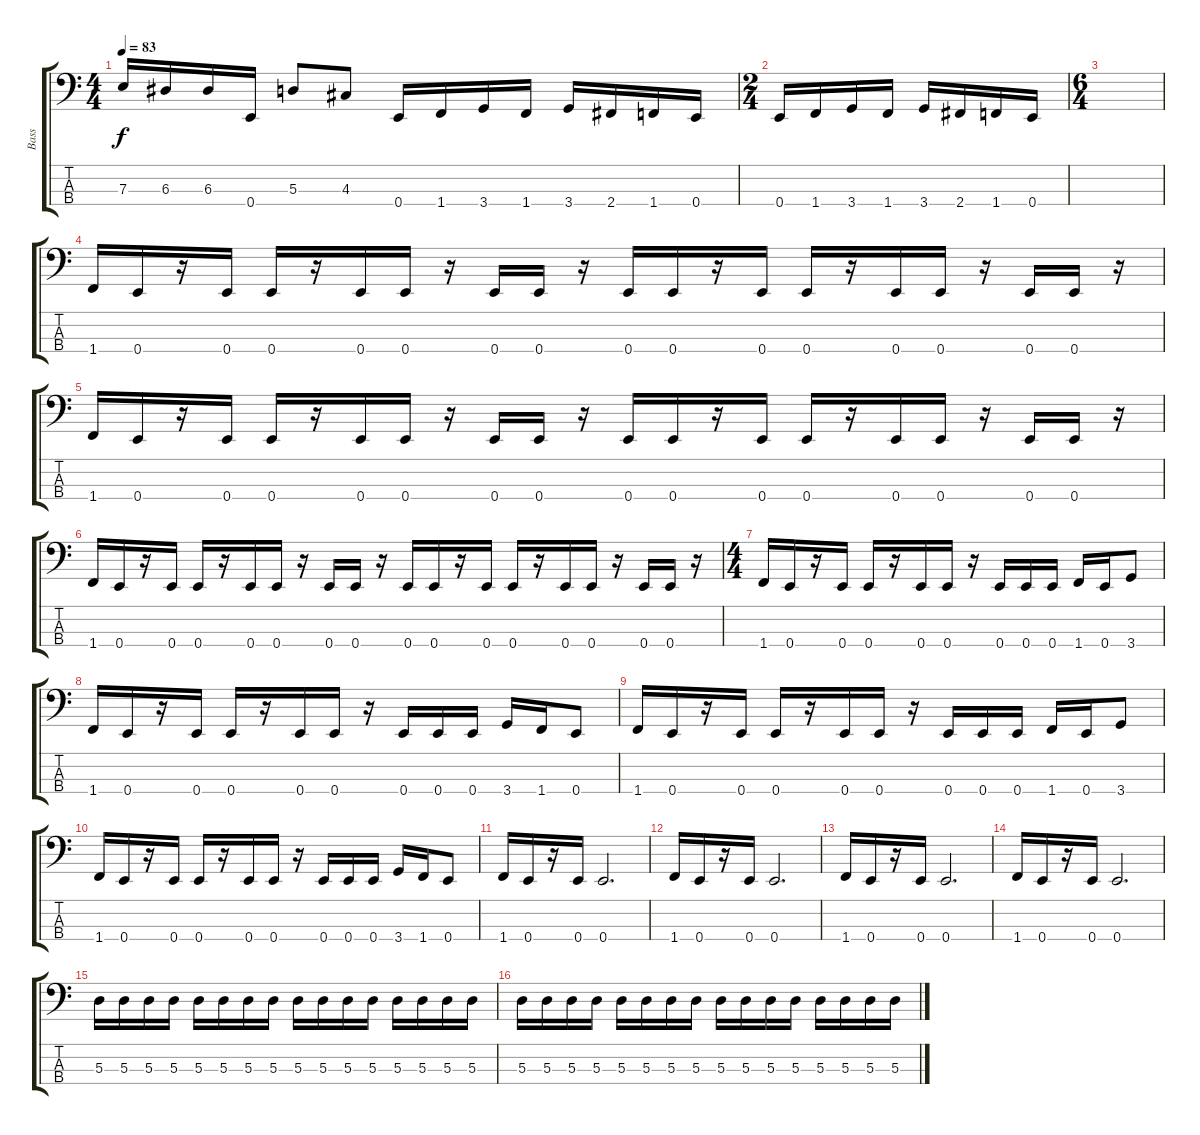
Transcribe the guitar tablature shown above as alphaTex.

\track ("Bass" "Bass") {instrument electricbassfinger}
\staff {score tabs}
\tuning (G2 D2 A1 E1) {hide}
\ts (4 4)
\tempo 83
\clef f4
\ks c
7.3.16{dy f} 6.3.16 6.3.16 0.4.16 5.3.8 4.3.8 0.4.16 1.4.16 3.4.16 1.4.16 3.4.16 2.4.16 1.4.16 0.4.16 |
\ts (2 4)
0.4.16 1.4.16 3.4.16 1.4.16 3.4.16 2.4.16 1.4.16 0.4.16 |
\ts (6 4)
|
1.4.16 0.4.16 r.16 0.4.16 0.4.16 r.16 0.4.16 0.4.16 r.16 0.4.16 0.4.16 r.16 0.4.16 0.4.16 r.16 0.4.16 0.4.16 r.16 0.4.16 0.4.16 r.16 0.4.16 0.4.16 r.16 |
1.4.16 0.4.16 r.16 0.4.16 0.4.16 r.16 0.4.16 0.4.16 r.16 0.4.16 0.4.16 r.16 0.4.16 0.4.16 r.16 0.4.16 0.4.16 r.16 0.4.16 0.4.16 r.16 0.4.16 0.4.16 r.16 |
1.4.16 0.4.16 r.16 0.4.16 0.4.16 r.16 0.4.16 0.4.16 r.16 0.4.16 0.4.16 r.16 0.4.16 0.4.16 r.16 0.4.16 0.4.16 r.16 0.4.16 0.4.16 r.16 0.4.16 0.4.16 r.16 |
\ts (4 4)
1.4.16 0.4.16 r.16 0.4.16 0.4.16 r.16 0.4.16 0.4.16 r.16 0.4.16 0.4.16 0.4.16 1.4.16 0.4.16 3.4.8 |
1.4.16 0.4.16 r.16 0.4.16 0.4.16 r.16 0.4.16 0.4.16 r.16 0.4.16 0.4.16 0.4.16 3.4.16 1.4.16 0.4.8 |
1.4.16 0.4.16 r.16 0.4.16 0.4.16 r.16 0.4.16 0.4.16 r.16 0.4.16 0.4.16 0.4.16 1.4.16 0.4.16 3.4.8 |
1.4.16 0.4.16 r.16 0.4.16 0.4.16 r.16 0.4.16 0.4.16 r.16 0.4.16 0.4.16 0.4.16 3.4.16 1.4.16 0.4.8 |
1.4.16 0.4.16 r.16 0.4.16 0.4.2{d} |
1.4.16 0.4.16 r.16 0.4.16 0.4.2{d} |
1.4.16 0.4.16 r.16 0.4.16 0.4.2{d} |
1.4.16 0.4.16 r.16 0.4.16 0.4.2{d} |
5.3.16 5.3.16 5.3.16 5.3.16 5.3.16 5.3.16 5.3.16 5.3.16 5.3.16 5.3.16 5.3.16 5.3.16 5.3.16 5.3.16 5.3.16 5.3.16 |
5.3.16 5.3.16 5.3.16 5.3.16 5.3.16 5.3.16 5.3.16 5.3.16 5.3.16 5.3.16 5.3.16 5.3.16 5.3.16 5.3.16 5.3.16 5.3.16
